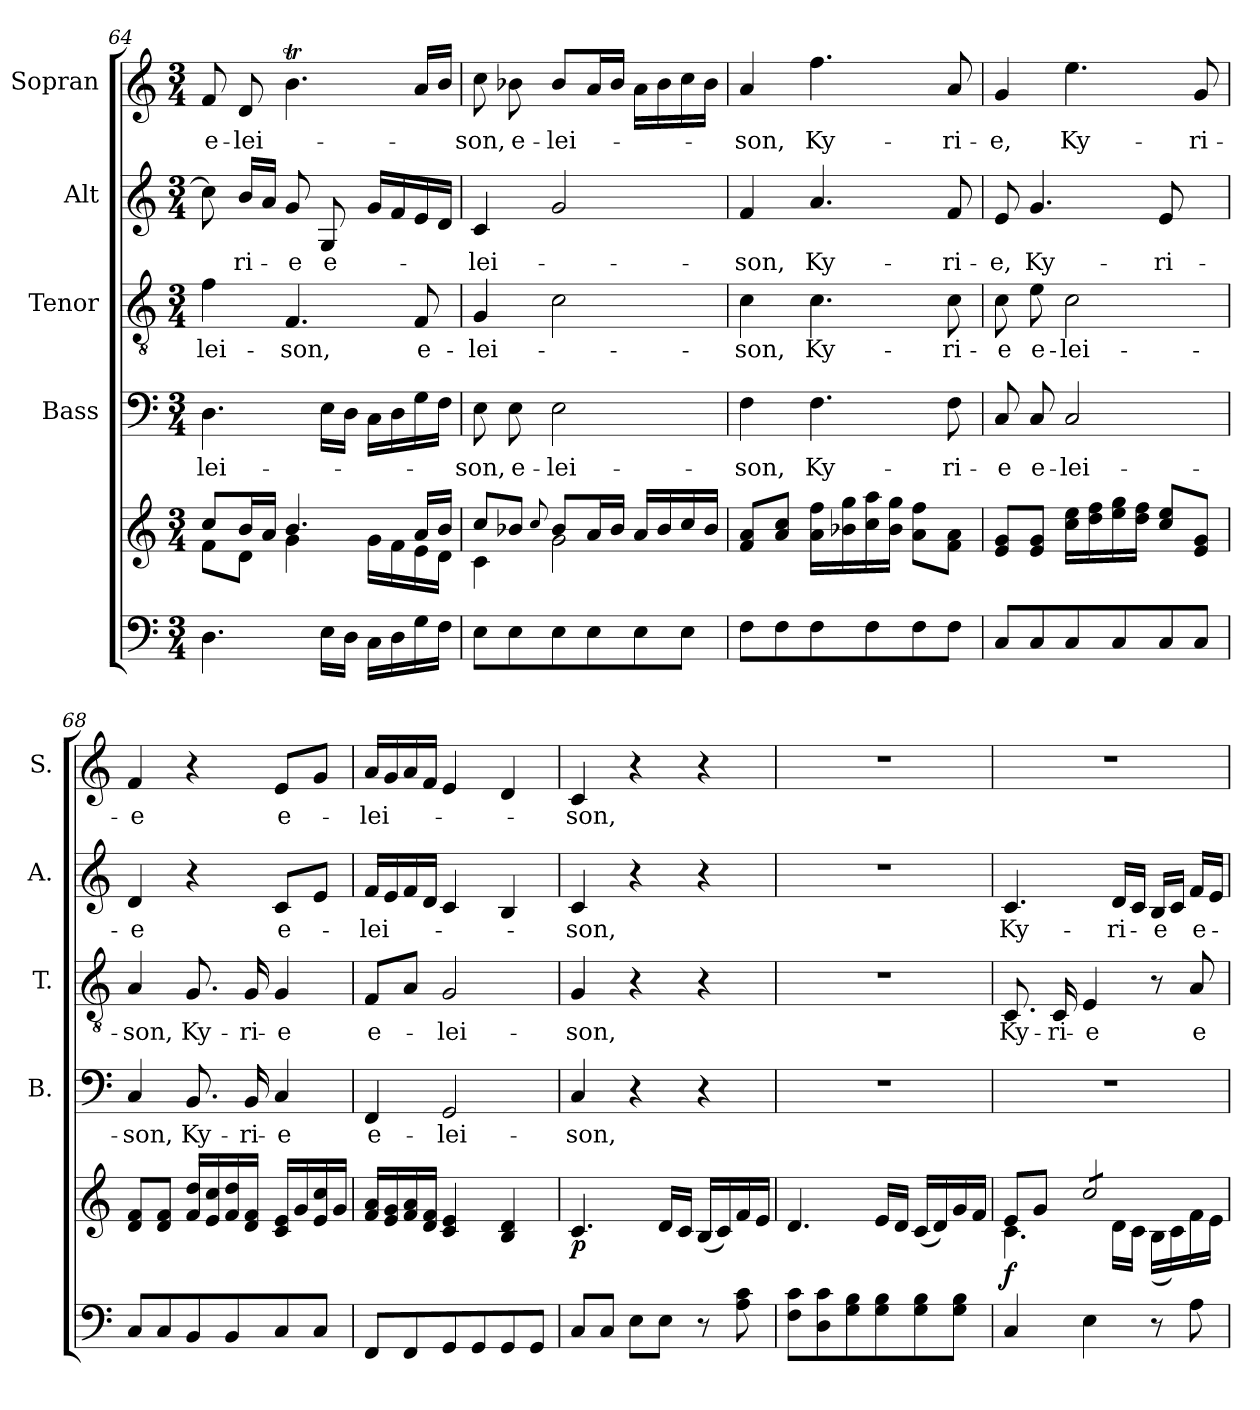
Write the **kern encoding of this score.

**kern	**kern	**dynam	**kern	**text	**kern	**text	**kern	**text	**kern	**text
*part5	*part5	*part5	*part4	*part4	*part3	*part3	*part2	*part2	*part1	*part1
*staff6	*staff5	*staff5/6	*staff4	*staff4	*staff3	*staff3	*staff2	*staff2	*staff1	*staff1
*	*	*	*I"Bass	*	*I"Tenor	*	*I"Alt	*	*I"Sopran	*
*	*	*	*I'B.	*	*I'T.	*	*I'A.	*	*I'S.	*
*clefF4	*clefG2	*	*clefF4	*	*clefGv2	*	*clefG2	*	*clefG2	*
*k[]	*k[]	*	*k[]	*	*k[]	*	*k[]	*	*k[]	*
*C:	*C:	*	*C:	*	*C:	*	*C:	*	*C:	*
*M3/4	*M3/4	*	*M3/4	*	*M3/4	*	*M3/4	*	*M3/4	*
=64	=64	=64	=64	=64	=64	=64	=64	=64	=64	=64
*	*^	*	*	*	*	*	*	*	*	*
!	!	!	!	!	!LO:LY:b	!	!LO:LY:b	!	!	!	!LO:LY:b
4.D\	8cc/L	8f\L	.	4.D\	-lei-	4f\	-lei-	8cc\]	.	8f/	e-
!	!	!	!	!	!	!	!	!	!LO:LY:b	!	!LO:LY:b
.	16b/L	8d\J	.	.	.	.	.	16b/LL	-ri-	8d/	-lei-
.	16a/JJ	.	.	.	.	.	.	16a/JJ	.	.	.
!	!	!	!	!	!	!	!LO:LY:b	!	!LO:LY:b	!	!
.	4.b/	4g\	.	.	.	4.F/	-son,	8g/	-e	4.bt\	.
!	!	!	!	!	!	!	!	!	!LO:LY:b	!	!
16E\LL	.	.	.	16E\LL	.	.	.	8G/	e-	.	.
16D\JJ	.	.	.	16D\JJ	.	.	.	.	.	.	.
16C\LL	.	16g\LL	.	16C\LL	.	.	.	16g/LL	.	.	.
16D\	.	16f\	.	16D\	.	.	.	16f/	.	.	.
!	!	!	!	!	!	!	!LO:LY:b	!	!	!	!
16G\	16a/LL	16e\	.	16G\	.	8F/	e-	16e/	.	16a/LL	.
16F\JJ	16b/JJ	16d\JJ	.	16F\JJ	.	.	.	16d/JJ	.	16b/JJ	.
=65	=65	=65	=65	=65	=65	=65	=65	=65	=65	=65	=65
!	!	!	!	!	!LO:LY:b	!	!LO:LY:b	!	!LO:LY:b	!	!LO:LY:b
8E\L	8cc/L	4c\	.	8E\	-son,	4G/	-lei-	4c/	-lei-	8cc\	-son,
!	!	!	!	!	!LO:LY:b	!	!	!	!	!	!LO:LY:b
8E\	8b-X/J	.	.	8E\	e-	.	.	.	.	8b-X\	e-
.	8qqcc/	.	.	.	.	.	.	.	.	.	.
!	!	!	!	!	!LO:LY:b	!	!	!	!	!	!LO:LY:b
8E\	8b-/L	2g\	.	2E\	-lei-	2c\	.	2g/	.	8b-/L	-lei-
8E\	16a/L	.	.	.	.	.	.	.	.	16a/L	.
.	16b-/JJ	.	.	.	.	.	.	.	.	16b-/JJ	.
8E\	16a/LL	.	.	.	.	.	.	.	.	16a\LL	.
.	16b-/	.	.	.	.	.	.	.	.	16b-\	.
8E\J	16cc/	.	.	.	.	.	.	.	.	16cc\	.
.	16b-/JJ	.	.	.	.	.	.	.	.	16b-\JJ	.
*	*v	*v	*	*	*	*	*	*	*	*	*
=66	=66	=66	=66	=66	=66	=66	=66	=66	=66	=66
!	!	!	!	!LO:LY:b	!	!LO:LY:b	!	!LO:LY:b	!	!LO:LY:b
8F\L	8f/ 8a/L	.	4F\	-son,	4c\	-son,	4f/	-son,	4a/	-son,
8F\	8a/ 8cc/J	.	.	.	.	.	.	.	.	.
!	!	!	!	!LO:LY:b	!	!LO:LY:b	!	!LO:LY:b	!	!LO:LY:b
8F\	16a\ 16ff\LL	.	4.F\	Ky-	4.c\	Ky-	4.a/	Ky-	4.ff\	Ky-
.	16b-X\ 16gg\	.	.	.	.	.	.	.	.	.
8F\	16cc\ 16aa\	.	.	.	.	.	.	.	.	.
.	16b-\ 16gg\JJ	.	.	.	.	.	.	.	.	.
8F\	8a\ 8ff\L	.	.	.	.	.	.	.	.	.
!	!	!	!	!LO:LY:b	!	!LO:LY:b	!	!LO:LY:b	!	!LO:LY:b
8F\J	8f\ 8a\J	.	8F\	-ri-	8c\	-ri-	8f/	-ri-	8a/	-ri-
!!LO:LB:g=z
=67	=67	=67	=67	=67	=67	=67	=67	=67	=67	=67
!	!	!	!	!LO:LY:b	!	!LO:LY:b	!	!LO:LY:b	!	!LO:LY:b
8C/L	8e/ 8g/L	.	8C/	-e	8c\	-e	8e/	-e,	4g/	-e,
!	!	!	!	!LO:LY:b	!	!LO:LY:b	!	!LO:LY:b	!	!
8C/	8e/ 8g/J	.	8C/	e-	8e\	e-	4.g/	Ky-	.	.
!	!	!	!	!LO:LY:b	!	!LO:LY:b	!	!	!	!LO:LY:b
8C/	16cc\ 16ee\LL	.	2C/	-lei-	2c\	-lei-	.	.	4.ee\	Ky-
.	16dd\ 16ff\	.	.	.	.	.	.	.	.	.
8C/	16ee\ 16gg\	.	.	.	.	.	.	.	.	.
.	16dd\ 16ff\JJ	.	.	.	.	.	.	.	.	.
!	!	!	!	!	!	!	!	!LO:LY:b	!	!
8C/	8cc/ 8ee/L	.	.	.	.	.	8e/	-ri-	.	.
!	!	!	!	!	!	!	!	!	!	!LO:LY:b
8C/J	8e/ 8g/J	.	.	.	.	.	8ryy	.	8g/	-ri-
=68	=68	=68	=68	=68	=68	=68	=68	=68	=68	=68
!	!	!	!	!LO:LY:b	!	!LO:LY:b	!	!LO:LY:b	!	!LO:LY:b
8C/L	8d/ 8f/L	.	4C/	-son,	4A/	-son,	4d/	-e	4f/	-e
8C/	8d/ 8f/J	.	.	.	.	.	.	.	.	.
!	!	!	!	!LO:LY:b	!	!LO:LY:b	!	!	!	!
8BB/	16f/ 16dd/LL	.	8.BB/	Ky-	8.G/	Ky-	4r	.	4r	.
.	16e/ 16cc/	.	.	.	.	.	.	.	.	.
8BB/	16f/ 16dd/	.	.	.	.	.	.	.	.	.
!	!	!	!	!LO:LY:b	!	!LO:LY:b	!	!	!	!
.	16d/ 16f/JJ	.	16BB/	-ri-	16G/	-ri-	.	.	.	.
!	!	!	!	!LO:LY:b	!	!LO:LY:b	!	!LO:LY:b	!	!LO:LY:b
8C/	16c/ 16e/LL	.	4C/	-e	4G/	-e	8c/L	e-	8e/L	e-
.	16g/	.	.	.	.	.	.	.	.	.
8C/J	16e/ 16cc/	.	.	.	.	.	8e/J	.	8g/J	.
.	16g/JJ	.	.	.	.	.	.	.	.	.
=69	=69	=69	=69	=69	=69	=69	=69	=69	=69	=69
!	!	!	!	!LO:LY:b	!	!LO:LY:b	!	!LO:LY:b	!	!LO:LY:b
8FF/L	16f/ 16a/LL	.	4FF/	e-	8F/L	e-	16f/LL	-lei-	16a/LL	-lei-
.	16e/ 16g/	.	.	.	.	.	16e/	.	16g/	.
8FF/	16f/ 16a/	.	.	.	8A/J	.	16f/	.	16a/	.
.	16d/ 16f/JJ	.	.	.	.	.	16d/JJ	.	16f/JJ	.
!	!	!	!	!LO:LY:b	!	!LO:LY:b	!	!	!	!
8GG/	4c/ 4e/	.	2GG/	-lei-	2G/	-lei-	4c/	.	4e/	.
8GG/	.	.	.	.	.	.	.	.	.	.
8GG/	4B/ 4d/	.	.	.	.	.	4B/	.	4d/	.
8GG/J	.	.	.	.	.	.	.	.	.	.
=70	=70	=70	=70	=70	=70	=70	=70	=70	=70	=70
!	!	!LO:DY:b	!	!LO:LY:b	!	!LO:LY:b	!	!LO:LY:b	!	!LO:LY:b
8C/L	4.c/	p	4C/	-son,	4G/	-son,	4c/	-son,	4c/	-son,
8C/J	.	.	.	.	.	.	.	.	.	.
8E\L	.	.	4r	.	4r	.	4r	.	4r	.
8E\J	16d/LL	.	.	.	.	.	.	.	.	.
.	16c/JJ	.	.	.	.	.	.	.	.	.
8r	(<16B/LL	.	4r	.	4r	.	4r	.	4r	.
.	16c/)	.	.	.	.	.	.	.	.	.
8A\ 8c\	16f/	.	.	.	.	.	.	.	.	.
.	16e/JJ	.	.	.	.	.	.	.	.	.
=71	=71	=71	=71	=71	=71	=71	=71	=71	=71	=71
8F\ 8c\L	4.d/	.	2.r	.	2.r	.	2.r	.	2.r	.
8D\ 8c\	.	.	.	.	.	.	.	.	.	.
8G\ 8B\	.	.	.	.	.	.	.	.	.	.
8G\ 8B\	16e/LL	.	.	.	.	.	.	.	.	.
.	16d/JJ	.	.	.	.	.	.	.	.	.
8G\ 8B\	(<16c/LL	.	.	.	.	.	.	.	.	.
.	16d/)	.	.	.	.	.	.	.	.	.
8G\ 8B\J	16g/	.	.	.	.	.	.	.	.	.
.	16f/JJ	.	.	.	.	.	.	.	.	.
!!LO:PB:g=z
=72	=72	=72	=72	=72	=72	=72	=72	=72	=72	=72
*	*^	*	*	*	*	*	*	*	*	*
!	!	!	!LO:DY:b	!	!	!	!LO:LY:b	!	!LO:LY:b	!	!
4C/	8e/L	4.c\	f	2.r	.	8.C/	Ky-	4.c/	Ky-	2.r	.
.	8g/J	.	.	.	.	.	.	.	.	.	.
!	!	!	!	!	!	!	!LO:LY:b	!	!	!	!
.	.	.	.	.	.	16C/	-ri-	.	.	.	.
!	!	!	!	!	!	!	!LO:LY:b	!	!	!	!
*	*tremolo	*	*	*	*	*	*	*	*	*	*
4E\	8cc/L	.	.	.	.	4E/	-e	.	.	.	.
!	!	!	!	!	!	!	!	!	!LO:LY:b	!	!
.	8cc/	16d\LL	.	.	.	.	.	16d/LL	-ri-	.	.
.	.	16c\JJ	.	.	.	.	.	16c/JJ	.	.	.
!	!	!	!	!	!	!	!	!	!LO:LY:b	!	!
8r	8cc/	(<16B\LL	.	.	.	8r	.	16B/LL	-e	.	.
.	.	16c\)	.	.	.	.	.	16c/JJ	.	.	.
!	!	!	!	!	!	!	!LO:LY:b	!	!LO:LY:b	!	!
8A\	8cc/J	16f\	.	.	.	8A/	e-	16f/LL	e-	.	.
*	*Xtremolo	*	*	*	*	*	*	*	*	*	*
.	.	16e\JJ	.	.	.	.	.	16e/JJ	.	.	.
*	*v	*v	*	*	*	*	*	*	*	*	*
=	=	=	=	=	=	=	=	=	=	=
*-	*-	*-	*-	*-	*-	*-	*-	*-	*-	*-
